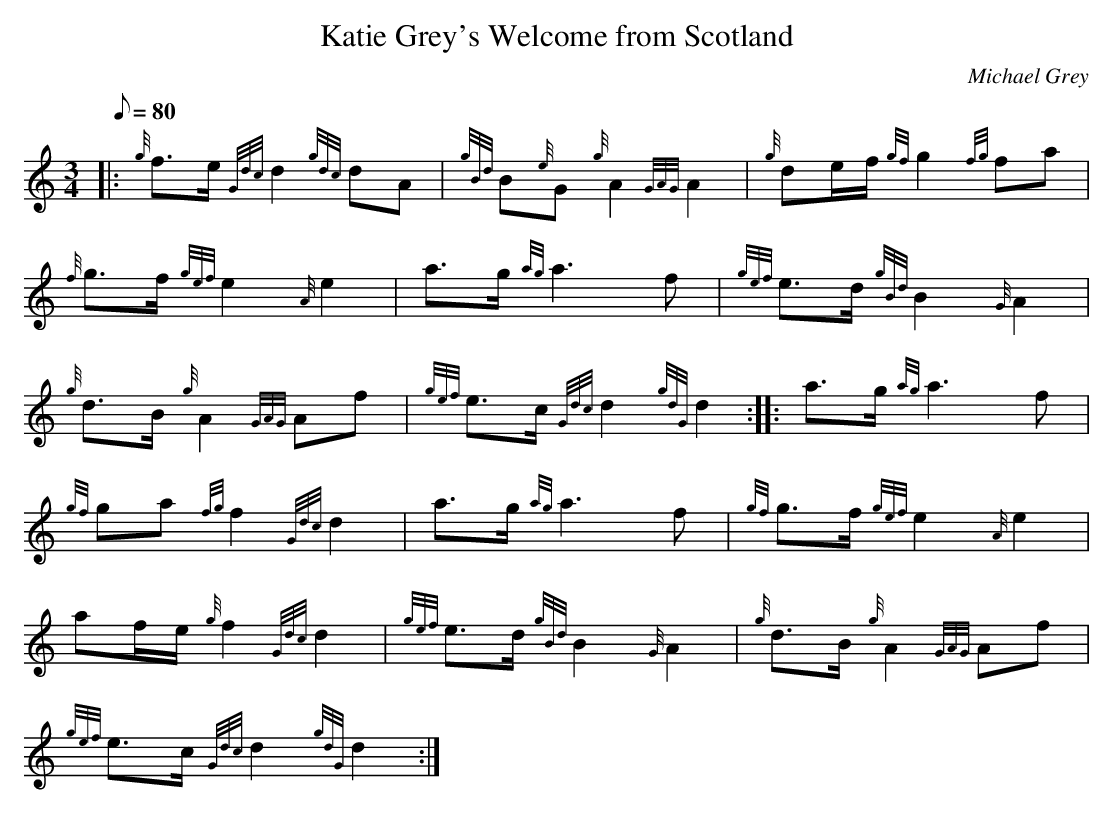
X:1
T:Katie Grey's Welcome from Scotland
M:3/4
L:1/8
Q:80
C:Michael Grey
K:HP
|: {g}f3/2e/2{Gdc}d2{gdc}dA | \
{gBd}B{e}G{g}A2{GAG}A2 | \
{g}de/2f/2{gf}g2{fg}fa |
{f}g3/2f/2{gef}e2{A}e2 | \
a3/2g/2{ag}a3f | \
{gef}e3/2d/2{gBd}B2{G}A2 |
{g}d3/2B/2{g}A2{GAG}Af | \
{gef}e3/2c/2{Gdc}d2{gdG}d2 :: \
a3/2g/2{ag}a3f |
{gf}ga{fg}f2{Gdc}d2 | \
a3/2g/2{ag}a3f | \
{gf}g3/2f/2{gef}e2{A}e2 |
af/2e/2{g}f2{Gdc}d2 | \
{gef}e3/2d/2{gBd}B2{G}A2 | \
{g}d3/2B/2{g}A2{GAG}Af |
{gef}e3/2c/2{Gdc}d2{gdG}d2 :|
